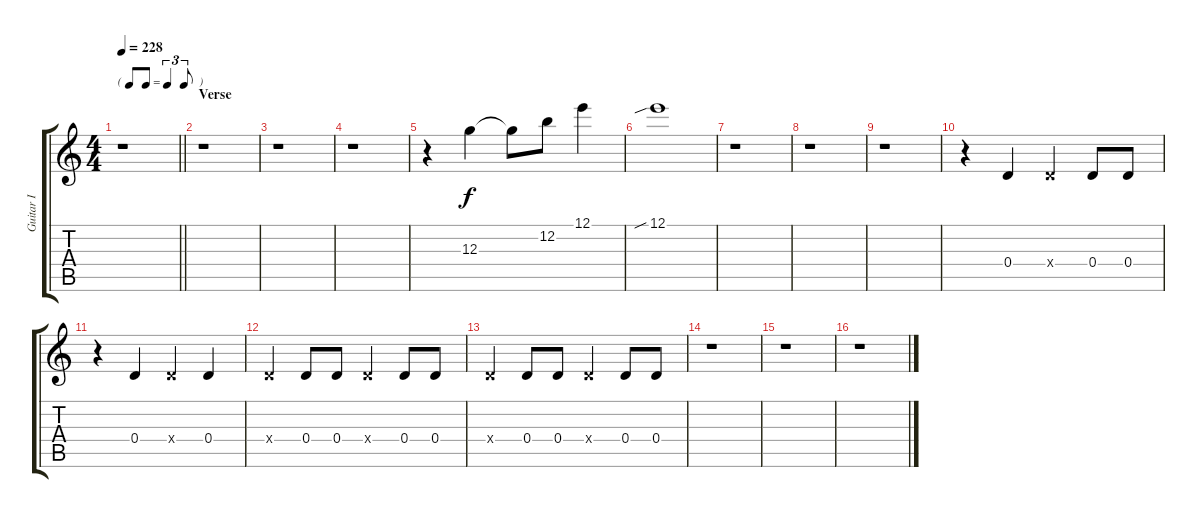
\track ("Guitar I" "Guitar I") {instrument acousticguitarsteel}
\staff {score tabs}
\tuning (E4 B3 G3 D3 A2 E2) {hide}
\ts (4 4)
\tf triplet8th
\tempo 228
\clef g2
\barLineRight lightlight
\ks c
r.1{dy f} |
\section ("" "Verse")
r.1 |
r.1 |
r.1 |
r.4 12.3.4 12.3{t}.8 12.2.8 12.1.4 |
12.1{sib}.1 |
r.1 |
r.1 |
r.1 |
r.4 0.4.4 0.4{x}.4 0.4.8 0.4.8 |
r.4 0.4.4 0.4{x}.4 0.4.4 |
0.4{x}.4 0.4.8 0.4.8 0.4{x}.4 0.4.8 0.4.8 |
0.4{x}.4 0.4.8 0.4.8 0.4{x}.4 0.4.8 0.4.8 |
r.1 |
r.1 |
r.1
